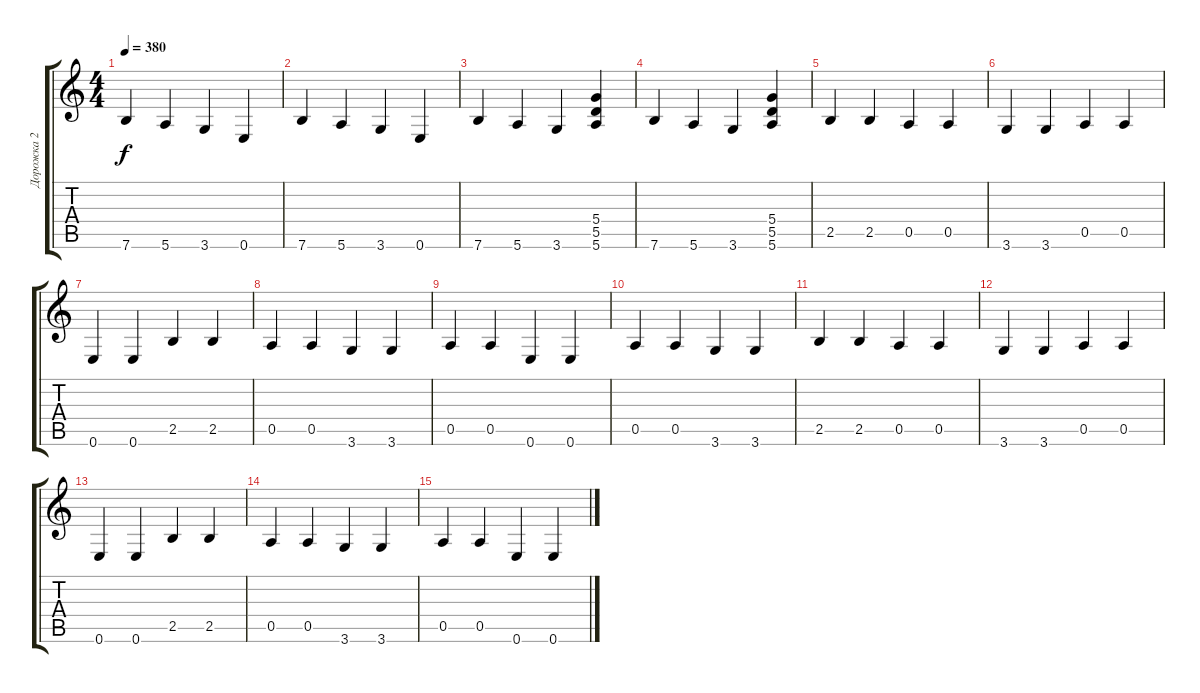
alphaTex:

\track ("Дорожка 2" "Дорожка 2") {instrument distortionguitar}
\staff {score tabs}
\tuning (E4 B3 G3 D3 A2 E2) {hide}
\ts (4 4)
\tempo 380
\clef g2
\ks c
7.6.4{dy f} 5.6.4 3.6.4 0.6.4 |
7.6.4 5.6.4 3.6.4 0.6.4 |
7.6.4 5.6.4 3.6.4 (5.4 5.5 5.6).4 |
7.6.4 5.6.4 3.6.4 (5.4 5.5 5.6).4 |
2.5.4 2.5.4 0.5.4 0.5.4 |
3.6.4 3.6.4 0.5.4 0.5.4 |
0.6.4 0.6.4 2.5.4 2.5.4 |
0.5.4 0.5.4 3.6.4 3.6.4 |
0.5.4 0.5.4 0.6.4 0.6.4 |
0.5.4 0.5.4 3.6.4 3.6.4 |
2.5.4 2.5.4 0.5.4 0.5.4 |
3.6.4 3.6.4 0.5.4 0.5.4 |
0.6.4 0.6.4 2.5.4 2.5.4 |
0.5.4 0.5.4 3.6.4 3.6.4 |
0.5.4 0.5.4 0.6.4 0.6.4
